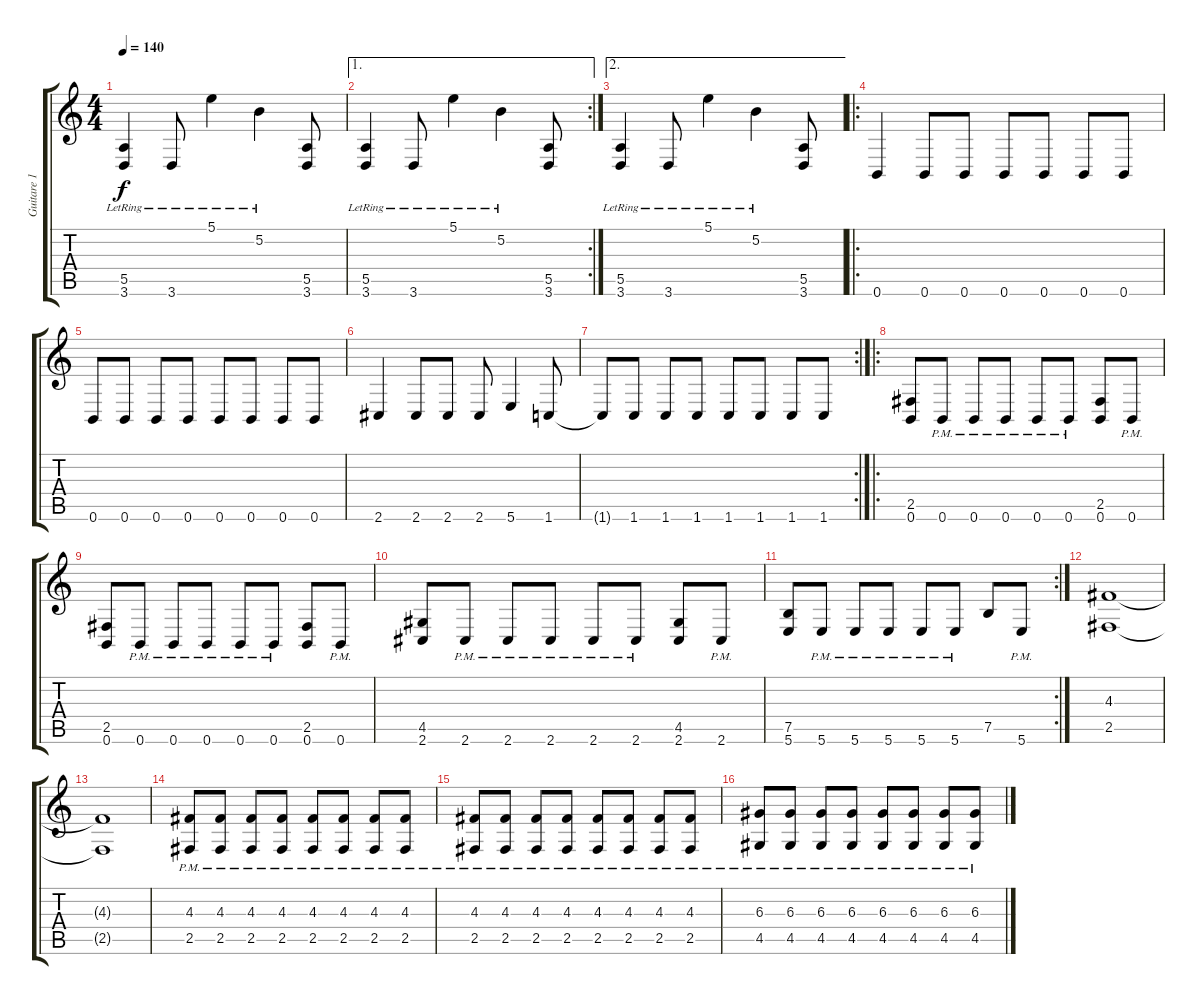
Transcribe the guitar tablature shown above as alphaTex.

\track ("Guitare 1" "Guitare 1") {instrument distortionguitar}
\staff {score tabs}
\tuning (B3 Gb3 D3 A2 E2 B1) {hide}
\ts (4 4)
\tempo 140
\clef g2
\ks c
(5.5{lr} 3.6{lr}).4{dy f} 3.6{lr}.8 5.1{lr}.4 5.2{lr}.4 (5.5 3.6).8 |
\ae 1
\rc 2
(5.5{lr} 3.6{lr}).4 3.6{lr}.8 5.1{lr}.4 5.2{lr}.4 (5.5 3.6).8 |
\ae 2
(5.5{lr} 3.6{lr}).4 3.6{lr}.8 5.1{lr}.4 5.2{lr}.4 (5.5 3.6).8 |
\ro
0.6.4 0.6.8 0.6.8 0.6.8 0.6.8 0.6.8 0.6.8 |
0.6.8 0.6.8 0.6.8 0.6.8 0.6.8 0.6.8 0.6.8 0.6.8 |
2.6.4 2.6.8 2.6.8 2.6.8 5.6.4 1.6.8 |
\rc 2
1.6{t}.8 1.6.8 1.6.8 1.6.8 1.6.8 1.6.8 1.6.8 1.6.8 |
\ro
(2.5 0.6).8 0.6{pm}.8 0.6{pm}.8 0.6{pm}.8 0.6{pm}.8 0.6{pm}.8 (2.5 0.6).8 0.6{pm}.8 |
(2.5 0.6).8 0.6{pm}.8 0.6{pm}.8 0.6{pm}.8 0.6{pm}.8 0.6{pm}.8 (2.5 0.6).8 0.6{pm}.8 |
(4.5 2.6).8 2.6{pm}.8 2.6{pm}.8 2.6{pm}.8 2.6{pm}.8 2.6{pm}.8 (4.5 2.6).8 2.6{pm}.8 |
\rc 2
(7.5 5.6).8 5.6{pm}.8 5.6{pm}.8 5.6{pm}.8 5.6{pm}.8 5.6{pm}.8 7.5.8 5.6{pm}.8 |
(4.3 2.5).1 |
(4.3{t} 2.5{t}).1 |
(4.3{pm} 2.5{pm}).8 (4.3{pm} 2.5{pm}).8 (4.3{pm} 2.5{pm}).8 (4.3{pm} 2.5{pm}).8 (4.3{pm} 2.5{pm}).8 (4.3{pm} 2.5{pm}).8 (4.3{pm} 2.5{pm}).8 (4.3{pm} 2.5{pm}).8 |
(4.3{pm} 2.5{pm}).8 (4.3{pm} 2.5{pm}).8 (4.3{pm} 2.5{pm}).8 (4.3{pm} 2.5{pm}).8 (4.3{pm} 2.5{pm}).8 (4.3{pm} 2.5{pm}).8 (4.3{pm} 2.5{pm}).8 (4.3{pm} 2.5{pm}).8 |
(6.3{pm} 4.5{pm}).8 (6.3{pm} 4.5{pm}).8 (6.3{pm} 4.5{pm}).8 (6.3{pm} 4.5{pm}).8 (6.3{pm} 4.5{pm}).8 (6.3{pm} 4.5{pm}).8 (6.3{pm} 4.5{pm}).8 (6.3{pm} 4.5{pm}).8
